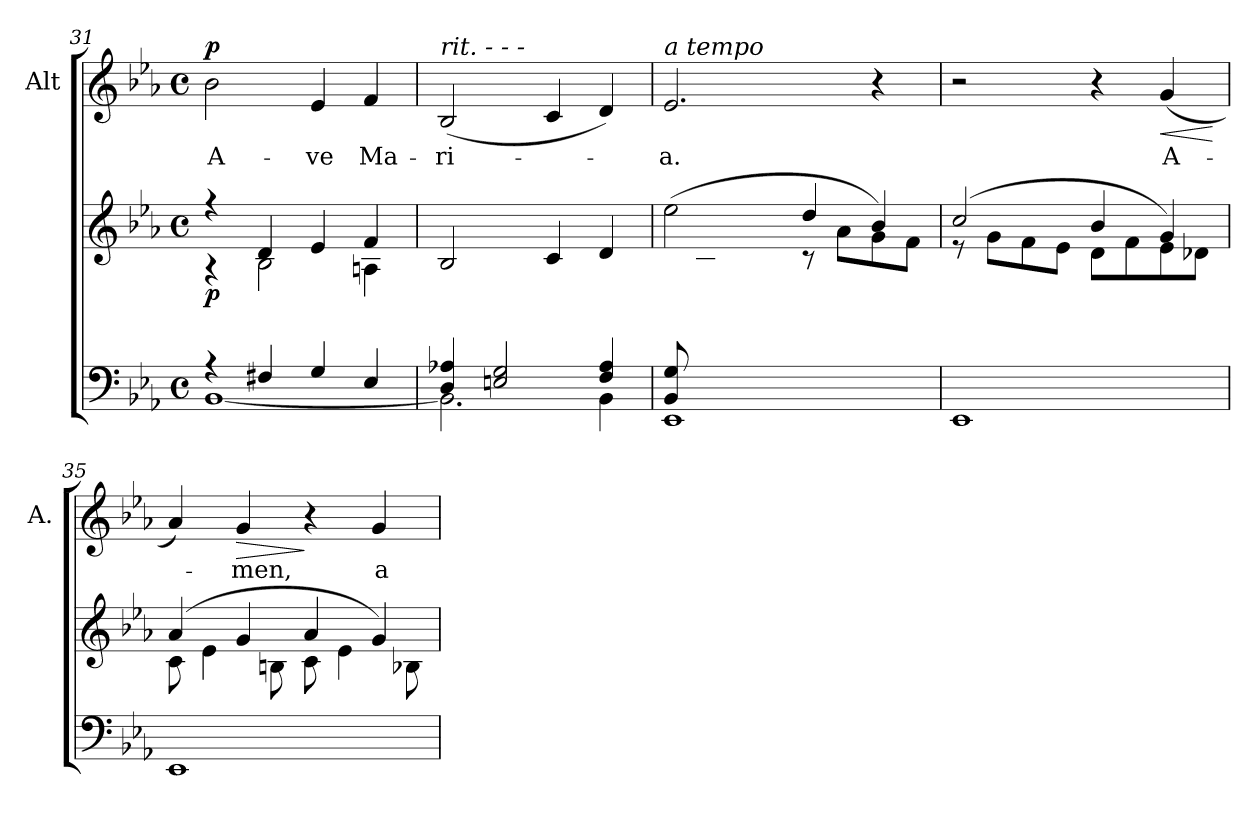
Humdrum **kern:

**kern	**kern	**dynam	**kern	**text	**dynam
*part2	*part2	*part2	*part1	*part1	*part1
*staff3	*staff2	*staff2/3	*staff1	*staff1	*staff1
*	*	*	*I"Alt	*	*
*	*	*	*I'A.	*	*
*clefF4	*clefG2	*	*clefG2	*	*
*k[b-e-a-]	*k[b-e-a-]	*	*k[b-e-a-]	*	*
*E-:	*E-:	*	*E-:	*	*
*M4/4	*M4/4	*	*M4/4	*	*
*met(c)	*met(c)	*	*met(c)	*	*
=31	=31	=31	=31	=31	=31
*^	*^	*	*	*	*
!	!	!	!	!LO:DY:b	!	!LO:LY:b	!LO:DY:a
4rG	[<1BB-	4r	4r	p	2b-\	A-	p
4F#X/	.	4d/	2B-\	.	.	.	.
!	!	!	!	!	!	!LO:LY:b	!
4G/	.	4e-/	.	.	4e-/	-ve	.
!	!	!	!	!	!	!LO:LY:b	!
4E-/	.	4f/	4An\	.	4f/	Ma-	.
=32	=32	=32	=32	=32	=32	=32	=32
!	!	!	!	!	!LO:TX:a:i:t=rit.  -  -  -	!	!
!	!	!	!	!	!	!LO:LY:b	!
*	*	*v	*v	*	*	*	*
4D/ 4A-X/	2.BB-\]	2B-/	.	(<2B-/	-ri-	.
2En/ 2G/	.	.	.	.	.	.
.	.	4c/	.	4c/	.	.
4F/ 4A-/	4BB-\	4d/	.	4d/)	.	.
!!LO:LB:g=z
=33	=33	=33	=33	=33	=33	=33
*	*	*^	*	*	*	*
!	!	!	!	!	!LO:TX:a:i:t=a tempo	!	!
!	!	!	!	!	!	!LO:LY:b	!
8BB-/ 8G/L	1EE-	(>2ee-\	8ryy	.	2.e-/	-a.	.
4.ryy	.	.	8B-\	.	.	.	.
.	.	.	8e-\	.	.	.	.
.	.	.	8g\J	.	.	.	.
8rfff	.	4dd/	8ryy	.	.	.	.
4.ryy	.	.	8a-\L	.	.	.	.
.	.	4b-/)	8g\	.	4r	.	.
.	.	.	8f\J	.	.	.	.
*v	*v	*	*	*	*	*	*
=34	=34	=34	=34	=34	=34	=34
1EE-	(2cc/	8re	.	2r	.	.
.	.	8g\L	.	.	.	.
.	.	8f\	.	.	.	.
.	.	8e-\J	.	.	.	.
.	4b-/	8d\L	.	4r	.	.
.	.	8f\	.	.	.	.
!	!	!	!	!	!LO:LY:b	!LO:HP:b
.	4g/)	8e-\	.	(<4g/	A-	<
.	.	8d-X\J	.	.	.	.
*	*v	*v	*	*	*	*
.	.	.	.	.	[
=35	=35	=35	=35	=35	=35
*	*^	*	*	*	*
1EE-	(4a-/	8c\	.	4a-/)	.	.
.	.	4e-\	.	.	.	.
!	!	!	!	!	!LO:LY:b	!LO:HP:b
.	4g/	.	.	4g/	-men,	>
.	.	8Bn\	.	.	.	.
.	4a-/	8c\	.	4r	.	]
.	.	4e-\	.	.	.	.
!	!	!	!	!	!LO:LY:b	!
.	4g/)	.	.	4g/	a-	.
.	.	8B-X\	.	.	.	.
*	*v	*v	*	*	*	*
=	=	=	=	=	=
*-	*-	*-	*-	*-	*-
